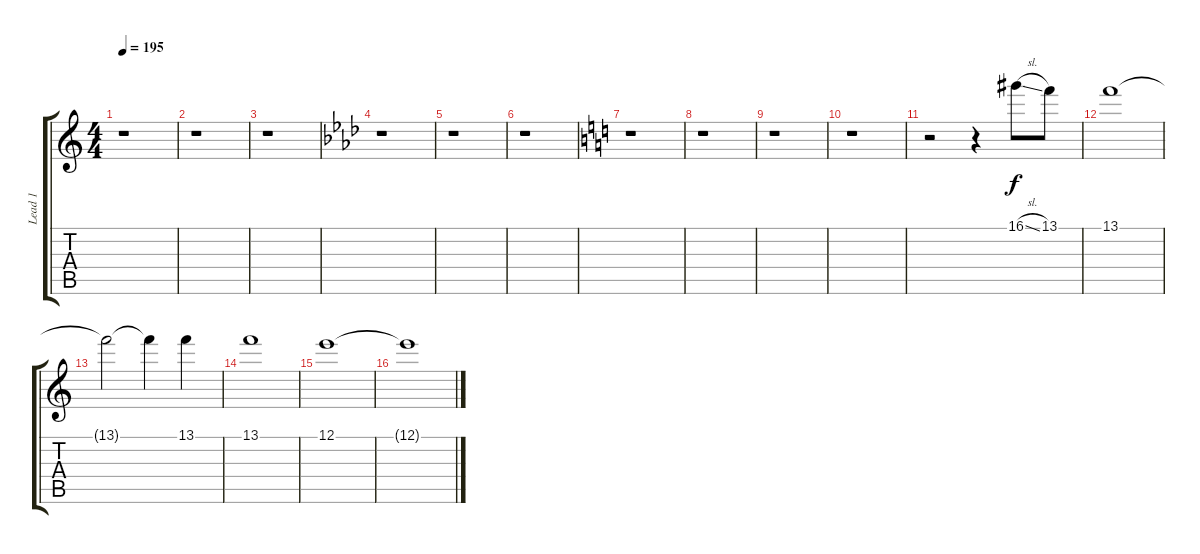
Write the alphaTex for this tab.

\track ("Lead 1" "Lead 1") {instrument overdrivenguitar}
\staff {score tabs}
\tuning (E4 B3 G3 D3 A2 E2) {hide}
\ts (4 4)
\tempo 195
\clef g2
\ks c
r.1{dy f} |
r.1 |
r.1 |
\ks fminor
r.1 |
r.1 |
r.1 |
\ks c
r.1 |
r.1 |
r.1 |
r.1 |
r.2 r.4 16.1{sl}.8 13.1.8 |
13.1.1 |
13.1{t}.2 13.1{t}.4 13.1.4 |
13.1.1 |
12.1.1{volume 0} |
12.1{t}.1
